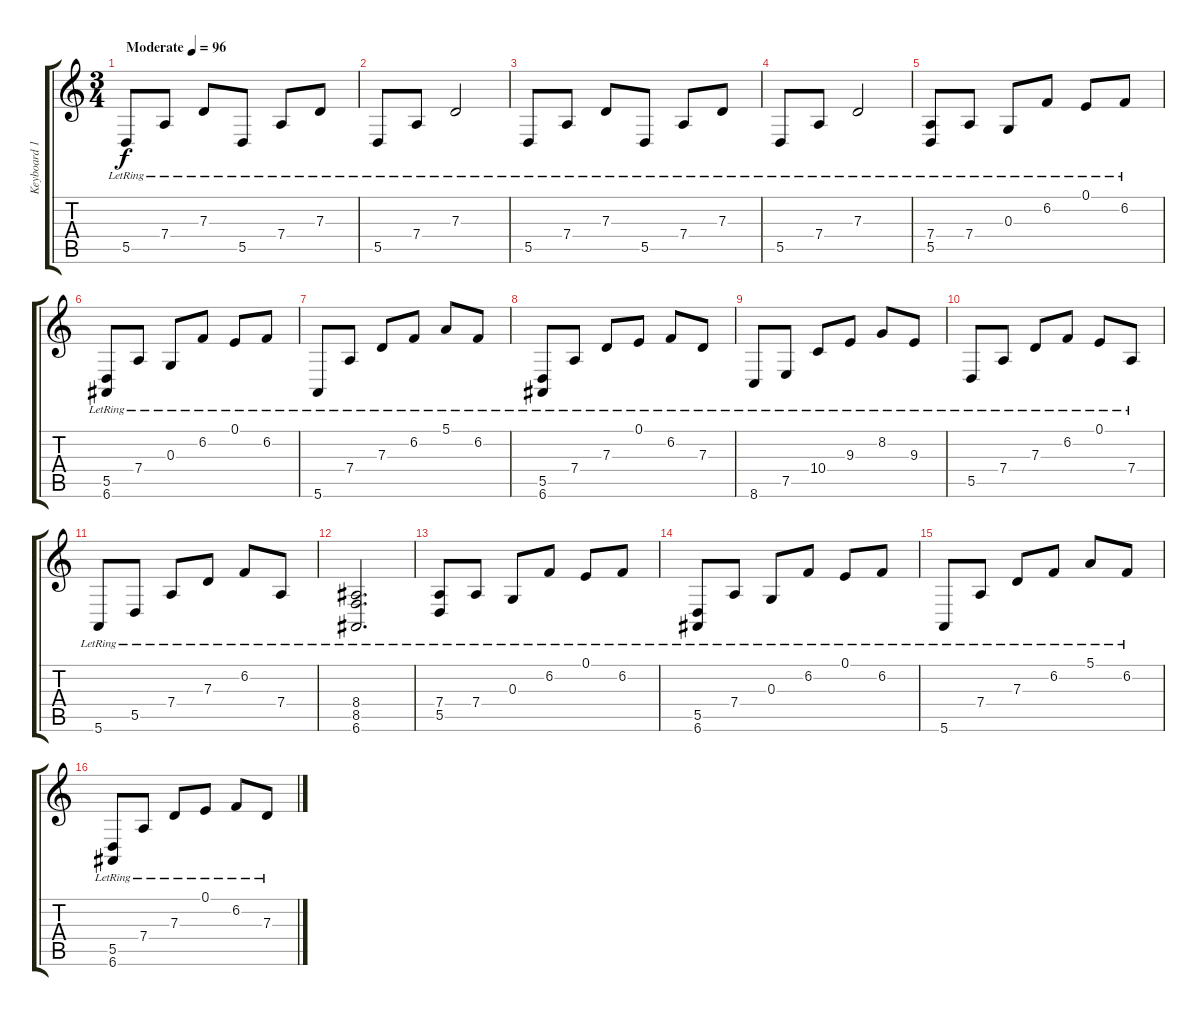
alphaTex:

\track ("Keyboard 1" "Keyboard 1") {instrument acousticgrandpiano}
\staff {score tabs}
\tuning (E4 B3 G3 D3 A2 E2) {hide}
\ts (3 4)
\tempo (96 "Moderate")
\clef g2
\ks c
5.5{lr}.8{dy f instrument acousticgrandpiano} 7.4{lr}.8 7.3{lr}.8 5.5{lr}.8 7.4{lr}.8 7.3{lr}.8 |
5.5{lr}.8 7.4{lr}.8 7.3{lr}.2 |
5.5{lr}.8 7.4{lr}.8 7.3{lr}.8 5.5{lr}.8 7.4{lr}.8 7.3{lr}.8 |
5.5{lr}.8 7.4{lr}.8 7.3{lr}.2 |
(7.4 5.5{lr}).8 7.4{lr}.8 0.3{lr}.8 6.2{lr}.8 0.1{lr}.8 6.2{lr}.8 |
(5.5{lr} 6.6{lr}).8 7.4{lr}.8 0.3{lr}.8 6.2{lr}.8 0.1{lr}.8 6.2{lr}.8 |
5.6{lr}.8 7.4{lr}.8 7.3{lr}.8 6.2{lr}.8 5.1{lr}.8 6.2{lr}.8 |
(5.5 6.6{lr}).8 7.4{lr}.8 7.3{lr}.8 0.1{lr}.8 6.2{lr}.8 7.3{lr}.8 |
8.6{lr}.8 7.5{lr}.8 10.4{lr}.8 9.3{lr}.8 8.2{lr}.8 9.3{lr}.8 |
5.5{lr}.8 7.4{lr}.8 7.3{lr}.8 6.2{lr}.8 0.1{lr}.8 7.4{lr}.8 |
5.6{lr}.8 5.5{lr}.8 7.4{lr}.8 7.3{lr}.8 6.2{lr}.8 7.4{lr}.8 |
(8.4{lr} 8.5{lr} 6.6{lr}).2{d} |
(7.4 5.5{lr}).8 7.4{lr}.8 0.3{lr}.8 6.2{lr}.8 0.1{lr}.8 6.2{lr}.8 |
(5.5{lr} 6.6{lr}).8 7.4{lr}.8 0.3{lr}.8 6.2{lr}.8 0.1{lr}.8 6.2{lr}.8 |
5.6{lr}.8 7.4{lr}.8 7.3{lr}.8 6.2{lr}.8 5.1{lr}.8 6.2{lr}.8 |
(5.5 6.6{lr}).8 7.4{lr}.8 7.3{lr}.8 0.1{lr}.8 6.2{lr}.8 7.3{lr}.8
